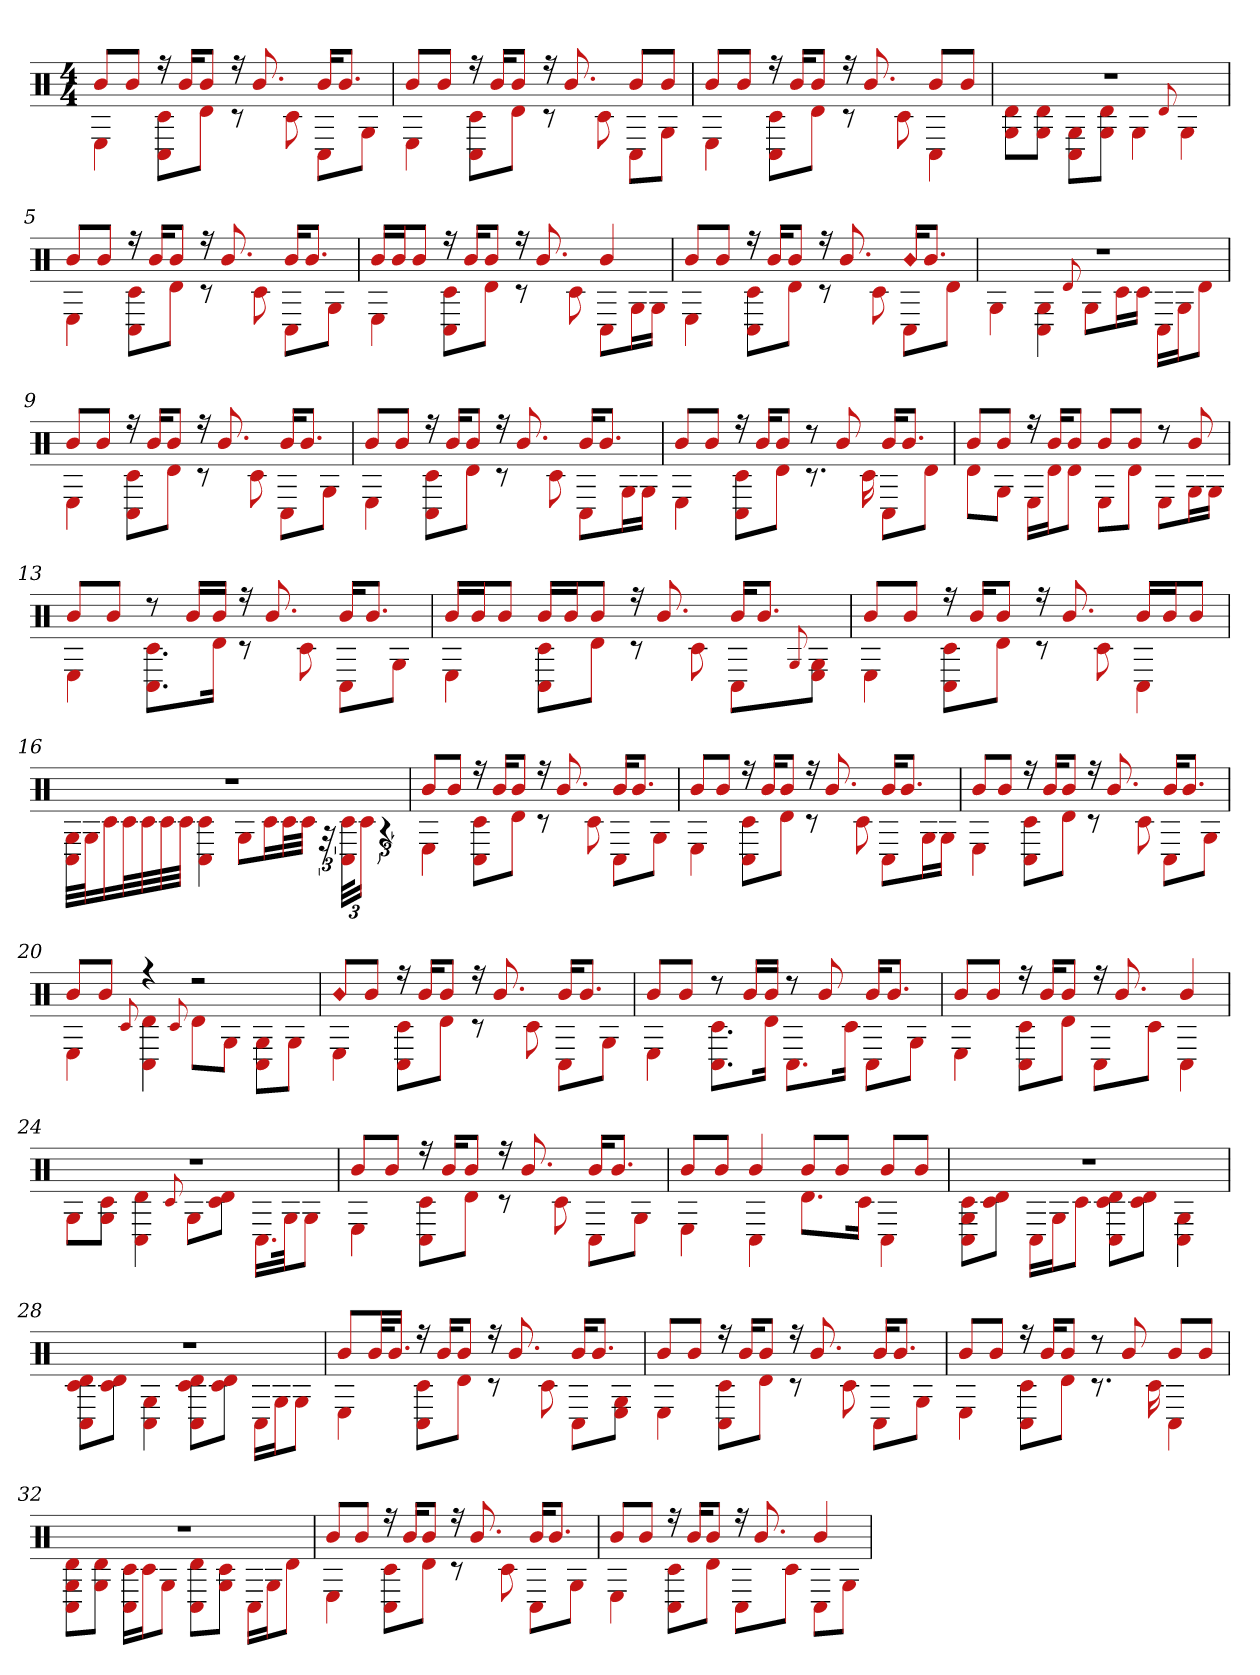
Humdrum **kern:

**kern
*part1
*staff1
*clefX
*k[]
*M4/4
=1
*^
8bL	4E
8bJ	.
16r	8C# 8c#L
16bKL	.
8bJ	8dJ
16r	8r
8.b	.
.	8c#
16bKL	8C#L
8.bJ	.
.	8GJ
=2	=2
8bL	4E
8bJ	.
16r	8C# 8c#L
16bKL	.
8bJ	8dJ
16r	8r
8.b	.
.	8c#
8bL	8C#L
8bJ	8GJ
=3	=3
8bL	4E
8bJ	.
16r	8c# 8C#L
16bKL	.
8bJ	8dJ
16r	8r
8.b	.
.	8c#
8bL	4C#
8bJ	.
=4	=4
1r	8d 8GL
.	8G 8dJ
.	8G 8C#L
.	8G 8dJ
.	4G
.	8qqd
.	4G
=5	=5
8bL	4E
8bJ	.
16r	8c# 8C#L
16bKL	.
8bJ	8dJ
16r	8r
8.b	.
.	8c#
16bKL	8C#L
8.bJ	.
.	8GJ
=6	=6
16bLL	4E
16bJ	.
8bJ	.
16r	8c# 8C#L
16bKL	.
8bJ	8dJ
16r	8r
8.b	.
.	8c#
4b	8C#L
.	16GL
.	16GJJ
=7	=7
8bL	4E
8bJ	.
16r	8C# 8c#L
16bKL	.
8bJ	8dJ
16r	8r
8.b	.
.	8c#
!LO:N:head=diamond	!
16bKL	8C#L
8.bJ	.
.	8dJ
=8	=8
1r	4G
.	4C# 4G
.	8qqd
.	8GL
.	16c#L
.	16c#JJ
.	16C#LL
.	16GJ
.	8dJ
=9	=9
8bL	4E
8bJ	.
16r	8C# 8c#L
16bKL	.
8bJ	8dJ
16r	8r
8.b	.
.	8c#
16bKL	8C#L
8.bJ	.
.	8GJ
=10	=10
8bL	4E
8bJ	.
16r	8C# 8c#L
16bKL	.
8bJ	8dJ
16r	8r
8.b	.
.	8c#
16bKL	8C#L
8.bJ	.
.	16GL
.	16GJJ
=11	=11
8bL	4E
8bJ	.
16r	8C# 8c#L
16bKL	.
8bJ	8dJ
8r	8.r
8b	.
.	16c#
16bKL	8C#L
8.bJ	.
.	8dJ
=12	=12
8bL	8dL
8bJ	8GJ
16r	16ELL
16bKL	16dJ
8bJ	8dJ
8bL	8EL
8bJ	8dJ
8r	8EL
8b	16GL
.	16GJJ
=13	=13
8bL	4E
8bJ	.
8r	8.C# 8.c#L
16bLL	.
16bJJ	16dJk
16r	8r
8.b	.
.	8c#
16bKL	8C#L
8.bJ	.
.	8GJ
=14	=14
16bLL	4E
16bJ	.
8bJ	.
16bLL	8C# 8c#L
16bJ	.
8bJ	8dJ
16r	8r
8.b	.
.	8c#
16bKL	8C#L
8.bJ	.
.	8qqG
.	8E 8GJ
=15	=15
8bL	4E
8bJ	.
16r	8C# 8c#L
16bKL	.
8bJ	8dJ
16r	8r
8.b	.
.	8c#
16bLL	4C#
16bJ	.
8bJ	.
=16	=16
1r	32C# 32GLLL
.	32GJ
.	16c#
.	32c#L
.	32c#
.	32c#
.	32c#JJJ
.	4c# 4C#
.	8GL
.	16c#L
.	32c#L
.	32c#JJJ
.	48r
.	48C# 48c#KLL
.	24c#JJ
.	6r
=17	=17
8bL	4E
8bJ	.
16r	8c# 8C#L
16bKL	.
8bJ	8dJ
16r	8r
8.b	.
.	8c#
16bKL	8C#L
8.bJ	.
.	8GJ
=18	=18
8bL	4E
8bJ	.
16r	8C# 8c#L
16bKL	.
8bJ	8dJ
16r	8r
8.b	.
.	8c#
16bKL	8C#L
8.bJ	.
.	16GL
.	16GJJ
=19	=19
8bL	4E
8bJ	.
16r	8c# 8C#L
16bKL	.
8bJ	8dJ
16r	8r
8.b	.
.	8c#
16bKL	8C#L
8.bJ	.
.	8GJ
=20	=20
8bL	4E
8bJ	.
.	8qqc#
4r	4C# 4d
.	8qqc#
2r	8dL
.	8GJ
.	8C# 8GL
.	8GJ
=21	=21
!LO:N:head=diamond	!
8bL	4E
8bJ	.
16r	8C# 8c#L
16bKL	.
8bJ	8dJ
16r	8r
8.b	.
.	8c#
16bKL	8C#L
8.bJ	.
.	8GJ
=22	=22
8bL	4E
8bJ	.
8r	8.C# 8.c#L
16bLL	.
16bJJ	16dJk
8r	8.C#L
8b	.
.	16c#Jk
16bKL	8C#L
8.bJ	.
.	8GJ
=23	=23
8bL	4E
8bJ	.
16r	8c# 8C#L
16bKL	.
8bJ	8dJ
16r	8C#L
8.b	.
.	8c#J
4b	4C#
=24	=24
1r	8GL
.	8G 8c#J
.	4C# 4d
.	8qqc#
.	8GL
.	8d 8c#J
.	16.C#LL
.	32GJk
.	8GJ
=25	=25
8bL	4E
8bJ	.
16r	8C# 8c#L
16bKL	.
8bJ	8dJ
16r	8r
8.b	.
.	8c#
16bKL	8C#L
8.bJ	.
.	8GJ
=26	=26
8bL	4E
8bJ	.
4b	4C#
8bL	8.dL
8bJ	.
.	16c#Jk
8bL	4C#
8bJ	.
=27	=27
1r	8C# 8G 8c#L
.	8d 8c#J
.	16C#LL
.	16GJ
.	8c#J
.	8C# 8d 8c#L
.	8d 8c#J
.	4C# 4G
=28	=28
1r	8c# 8C# 8dL
.	8d 8c#J
.	4C# 4G
.	8C# 8d 8c#L
.	8d 8c#J
.	16C#LL
.	16GJ
.	8GJ
=29	=29
8bL	4E
32bkL	.
16.bJJ	.
16r	8C# 8c#L
16bKL	.
8bJ	8dJ
16r	8r
8.b	.
.	8c#
16bKL	8C#L
8.bJ	.
.	8E 8GJ
=30	=30
8bL	4E
8bJ	.
16r	8C# 8c#L
16bKL	.
8bJ	8dJ
16r	8r
8.b	.
.	8c#
16bKL	8C#L
8.bJ	.
.	8GJ
=31	=31
8bL	4E
8bJ	.
16r	8C# 8c#L
16bKL	.
8bJ	8dJ
8r	8.r
8b	.
.	16c#
8bL	4C#
8bJ	.
=32	=32
1r	8C# 8G 8dL
.	8G 8dJ
.	16C# 16c#LL
.	16c#J
.	8GJ
.	8C# 8dL
.	8G 8c#J
.	16C#LL
.	16GJ
.	8dJ
=33	=33
8bL	4E
8bJ	.
16r	8C# 8c#L
16bKL	.
8bJ	8dJ
16r	8r
8.b	.
.	8c#
16bKL	8C#L
8.bJ	.
.	8GJ
=34	=34
8bL	4E
8bJ	.
16r	8C# 8c#L
16bKL	.
8bJ	8dJ
16r	8C#L
8.b	.
.	8c#J
4b	8C#L
.	8GJ
*v	*v
=
*-
